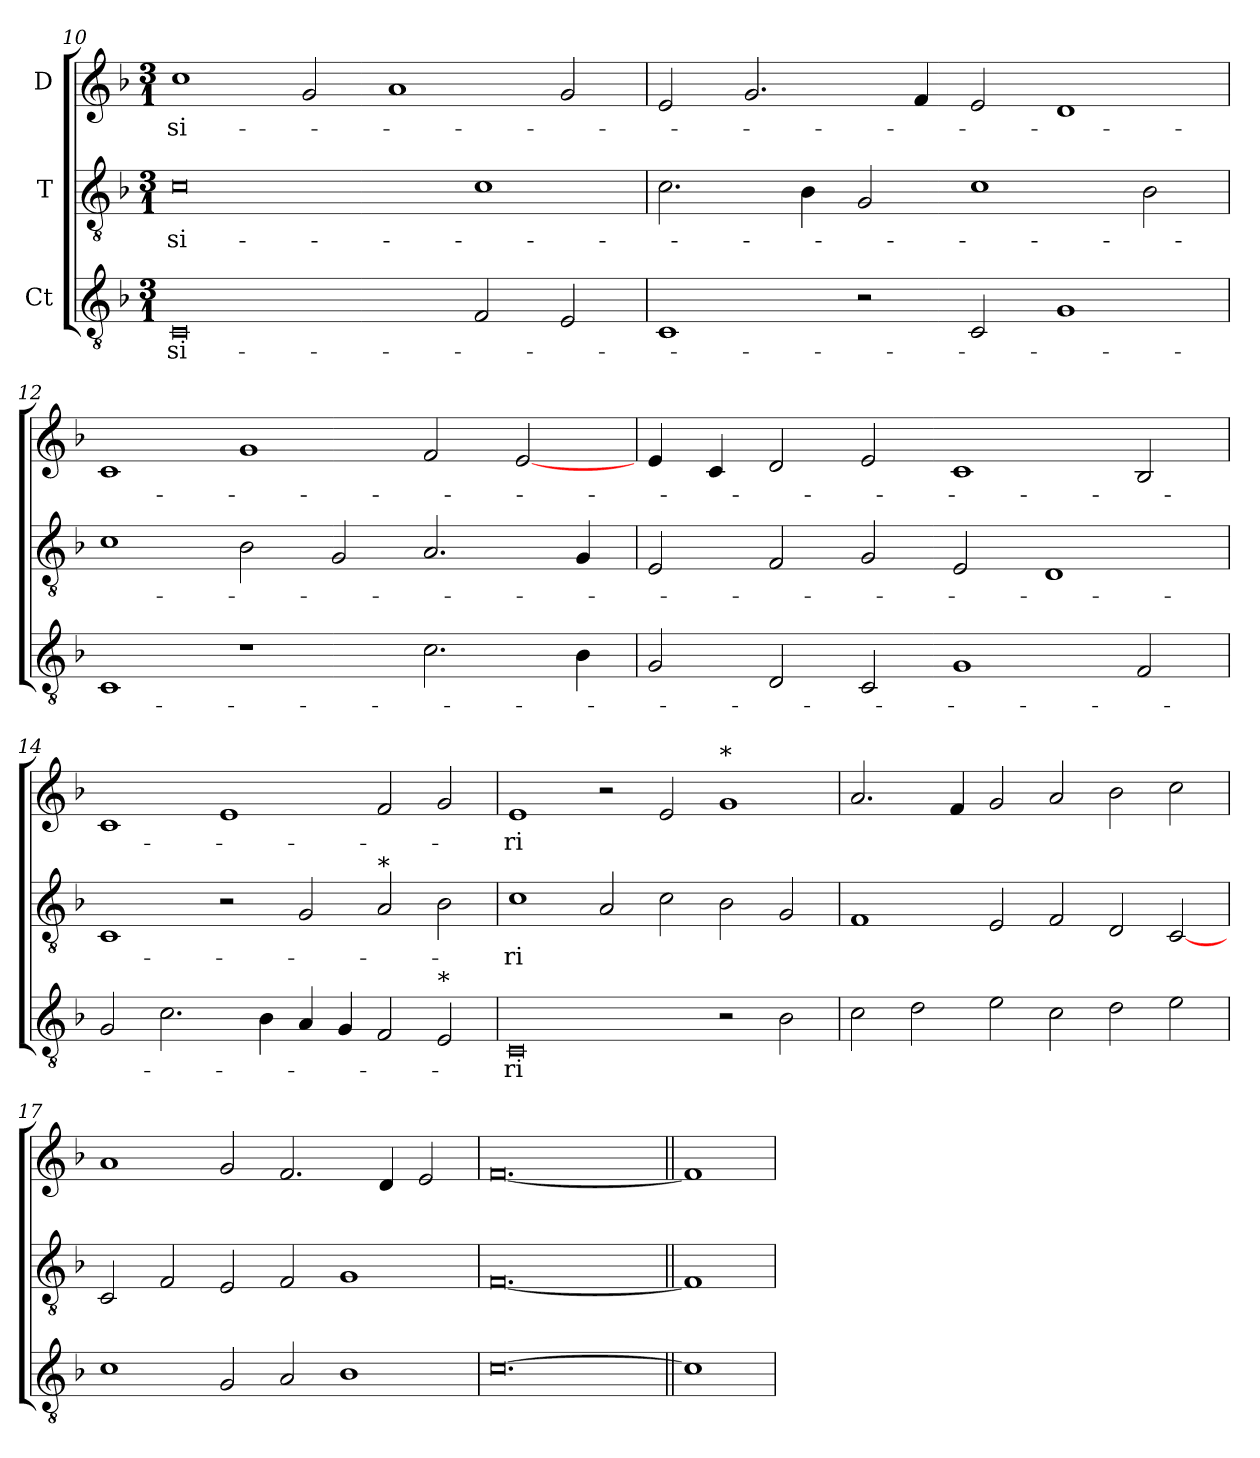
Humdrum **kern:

**kern	**text	**kern	**text	**kern	**text
*part3	*part3	*part2	*part2	*part1	*part1
*staff3	*staff3	*staff2	*staff2	*staff1	*staff1
*I"Ct	*	*I"T	*	*I"D	*
*clefGv2	*	*clefGv2	*	*clefG2	*
*ITrd7c12	*	*ITrd7c12	*	*	*
*k[b-]	*	*k[b-]	*	*k[b-]	*
*F:	*	*F:	*	*F:	*
*M3/1	*	*M3/1	*	*M3/1	*
=10	=10	=10	=10	=10	=10
!	!LO:LY:b:color=#000000	!	!	!	!
!	!	!	!LO:LY:b:color=#000000	!	!
!	!	!	!	!	!LO:LY:b:color=#000000
0CCi/	-si-	0Ci\	-si-	1cci\	-si-
.	.	.	.	2gi/	.
.	.	.	.	1ai/	.
2FFi/	.	1Ci\	.	.	.
2EEi/	.	.	.	2gi/	.
!!LO:LB:g=z
=11	=11	=11	=11	=11	=11
1CCi/	.	2.Ci\	.	2ei/	.
.	.	.	.	2.gi/	.
.	.	4BB-i\	.	.	.
2r	.	2GGi/	.	.	.
.	.	.	.	4fi/	.
2CCi/	.	1Ci\	.	2ei/	.
1GGi/	.	.	.	1di/	.
.	.	2BB-i\	.	.	.
=12	=12	=12	=12	=12	=12
1CCi/	.	1Ci\	.	1ci/	.
1r	.	2BB-i\	.	1gi/	.
.	.	2GGi/	.	.	.
2.Ci\	.	2.AAi/	.	2fi/	.
.	.	.	.	[2ei/	.
4BB-i\	.	4GGi/	.	.	.
=13	=13	=13	=13	=13	=13
2GGi/	.	2EEi/	.	4ei/	.
.	.	.	.	4ci/	.
2DDi/	.	2FFi/	.	2di/	.
2CCi/	.	2GGi/	.	2ei/	.
1GGi/	.	2EEi/	.	1ci/	.
.	.	1DDi/	.	.	.
2FFi/	.	.	.	2B-i/	.
=14	=14	=14	=14	=14	=14
2GGi/	.	1CCi/	.	1ci/	.
2.Ci\	.	.	.	.	.
.	.	2r	.	1ei/	.
4BB-i\	.	.	.	.	.
4AAi/	.	2GGi/	.	.	.
4GGi/	.	.	.	.	.
!	!	!LO:TX:t=*	!	!	!
2FFi/	.	2AAi/	.	2fi/	.
!LO:TX:t=*	!	!	!	!	!
2EEi/	.	2BB-i\	.	2gi/	.
!!LO:LB:g=z
=15	=15	=15	=15	=15	=15
!	!LO:LY:b:color=#000000	!	!	!	!
!	!	!	!LO:LY:b:color=#000000	!	!
!	!	!	!	!	!LO:LY:b:color=#000000
0CCi/	-ri	1Ci\	-ri	1ei/	-ri
.	.	2AAi/	.	2r	.
.	.	2Ci\	.	2ei/	.
!	!	!	!	!LO:TX:t=*	!
2r	.	2BB-i\	.	1gi/	.
2BB-i\	.	2GGi/	.	.	.
=16	=16	=16	=16	=16	=16
2Ci\	.	1FFi/	.	2.ai/	.
2Di\	.	.	.	.	.
.	.	.	.	4fi/	.
2Ei\	.	2EEi/	.	2gi/	.
2Ci\	.	2FFi/	.	2ai/	.
2Di\	.	2DDi/	.	2b-i\	.
2Ei\	.	[2CCi/	.	2cci\	.
=17	=17	=17	=17	=17	=17
1Ci\	.	2CCi/	.	1ai/	.
.	.	2FFi/	.	.	.
2GGi/	.	2EEi/	.	2gi/	.
2AAi/	.	2FFi/	.	2.fi/	.
1BB-i/	.	1GGi/	.	.	.
.	.	.	.	4di/	.
.	.	.	.	2ei/	.
=18	=18	=18	=18	=18	=18
[0.Ci\	.	[0.FFi/	.	[0.fi/	.
=19||	=19||	=19||	=19||	=19||	=19||
1Ci\]	.	1FFi/]	.	1fi/]	.
=	=	=	=	=	=
*-	*-	*-	*-	*-	*-
